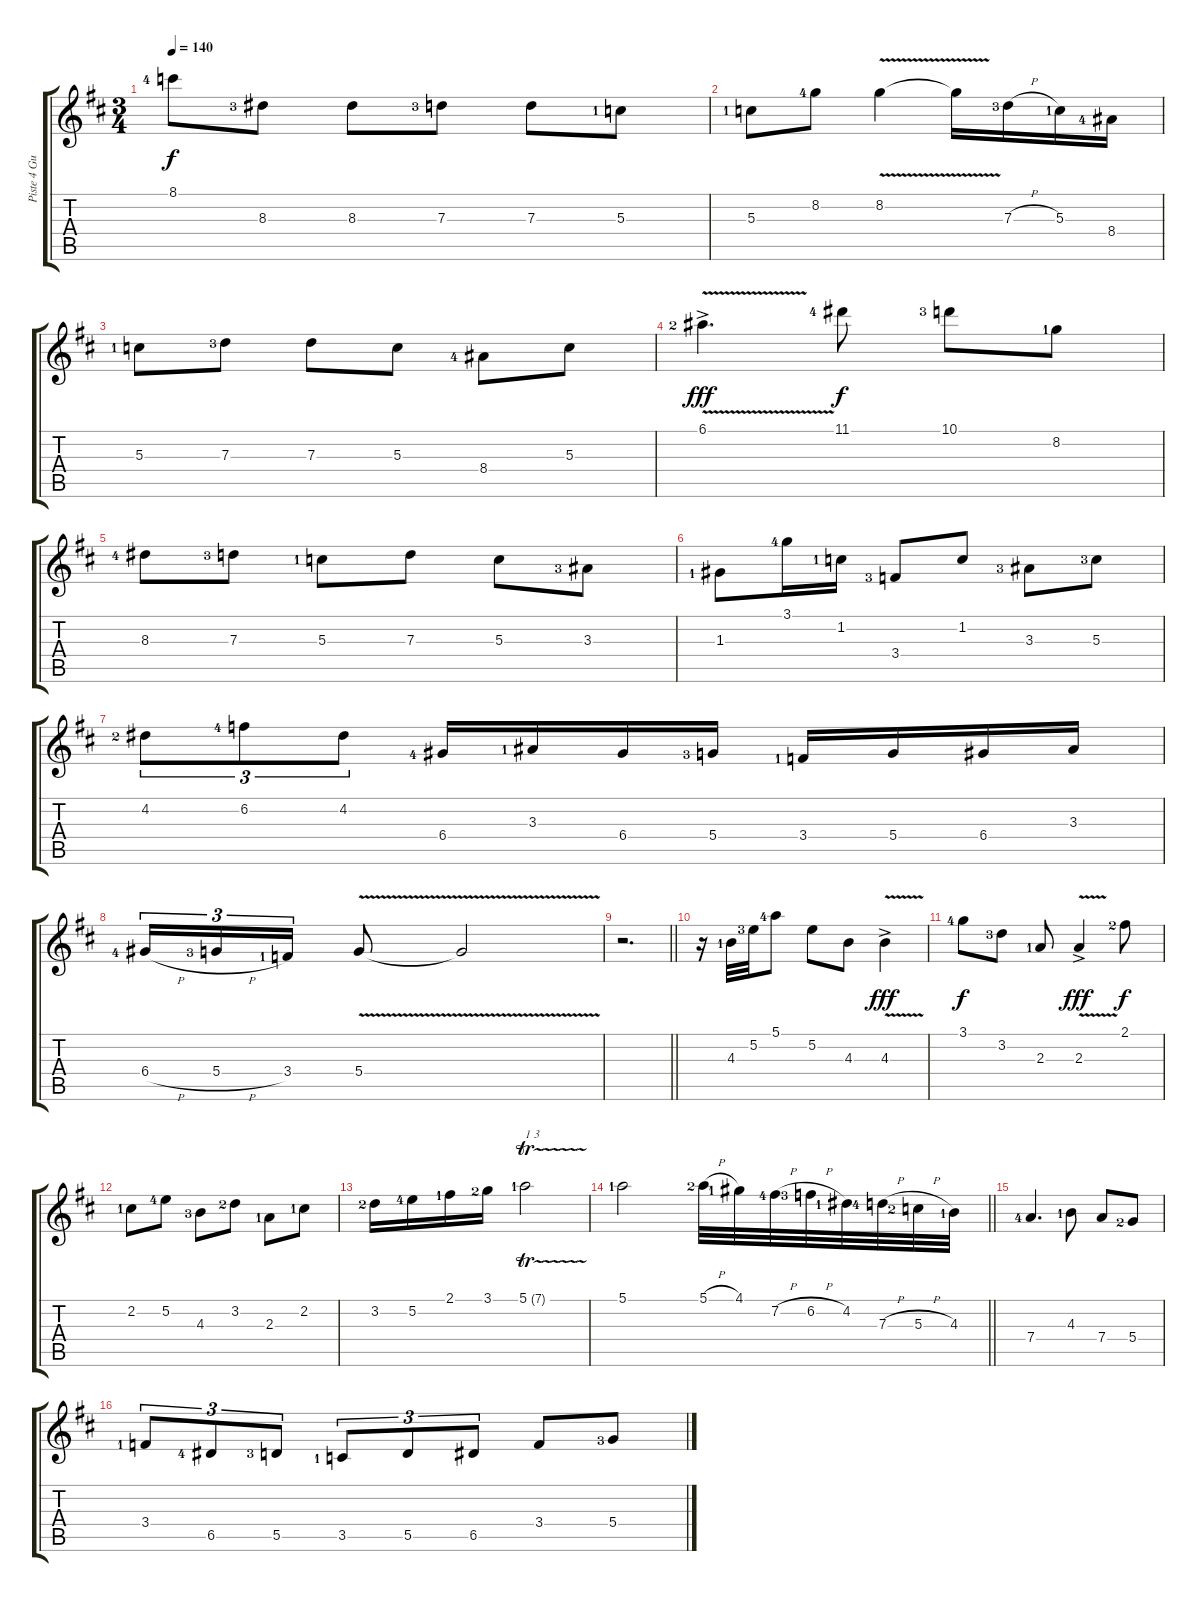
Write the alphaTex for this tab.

\track ("Piste 4 Guitare 1" "Piste 4 Gu") {instrument electricguitarclean}
\staff {score tabs}
\tuning (E4 B3 G3 D3 A2 E2) {hide}
\ts (3 4)
\tempo 140
\clef g2
\ks d
8.1{lf 5}.8{dy f volume 12 balance 4 instrument electricguitarclean} 8.3{lf 4}.8 8.3.8 7.3{lf 4}.8 7.3.8 5.3{lf 2}.8 |
5.3{lf 2}.8 8.2{lf 5}.8 8.2{v}.4 8.2{t}.16 7.3{h lf 4}.16 5.3{lf 2}.16 8.4{lf 5}.16 |
5.3{lf 2}.8 7.3{lf 4}.8 7.3.8 5.3.8 8.4{lf 5}.8 5.3.8 |
6.1{v ac lf 3}.4{d dy fff} 11.1{lf 5}.8{dy f} 10.1{lf 4}.8 8.2{lf 2}.8 |
8.3{lf 5}.8 7.3{lf 4}.8 5.3{lf 2}.8 7.3.8 5.3.8 3.3{lf 4}.8 |
1.3{lf 2}.8 3.1{lf 5}.16 1.2{lf 2}.16 3.4{lf 4}.8 1.2.8 3.3{lf 4}.8 5.3{lf 4}.8 |
4.2{lf 3}.8{tu (3 2)} 6.2{lf 5}.8{tu (3 2)} 4.2.8{tu (3 2)} 6.4{lf 5}.16 3.3{lf 2}.16 6.4.16 5.4{lf 4}.16 3.4{lf 2}.16 5.4.16 6.4.16 3.3.16 |
6.4{h lf 5}.16{tu (3 2)} 5.4{h lf 4}.16{tu (3 2)} 3.4{lf 2}.16{tu (3 2)} 5.4{v}.8 5.4{t}.2 |
\barLineRight lightlight
r.2{d volume 12 balance 4 instrument electricguitarclean} |
r.16 4.3{lf 2}.32 5.2{lf 4}.32 5.1{lf 5}.8 5.2.8 4.3.8 4.3{v ac}.4{dy fff} |
3.1{lf 5}.8{dy f} 3.2{lf 4}.8 2.3{lf 2}.8 2.3{v ac}.4{dy fff} 2.1{lf 3}.8{dy f} |
2.2{lf 2}.8 5.2{lf 5}.8 4.3{lf 4}.8 3.2{lf 3}.8 2.3{lf 2}.8 2.2{lf 2}.8 |
3.2{lf 3}.16 5.2{lf 5}.16 2.1{lf 2}.16 3.1{lf 3}.16 5.1{tr (7 32) lf 2}.2{txt "1 3"} |
\barLineRight lightlight
5.1{lf 2}.2 5.1{h lf 3}.32 4.1{lf 2}.32 7.2{h lf 5}.32 6.2{h lf 4}.32 4.2{lf 2}.32 7.3{h lf 5}.32 5.3{h lf 3}.32 4.3{lf 2}.32 |
7.4{lf 5}.4{d} 4.3{lf 2}.8 7.4.8 5.4{lf 3}.8 |
3.4{lf 2}.8{tu (3 2)} 6.5{lf 5}.8{tu (3 2)} 5.5{lf 4}.8{tu (3 2)} 3.5{lf 2}.8{tu (3 2)} 5.5.8{tu (3 2)} 6.5.8{tu (3 2)} 3.4.8 5.4{lf 4}.8
